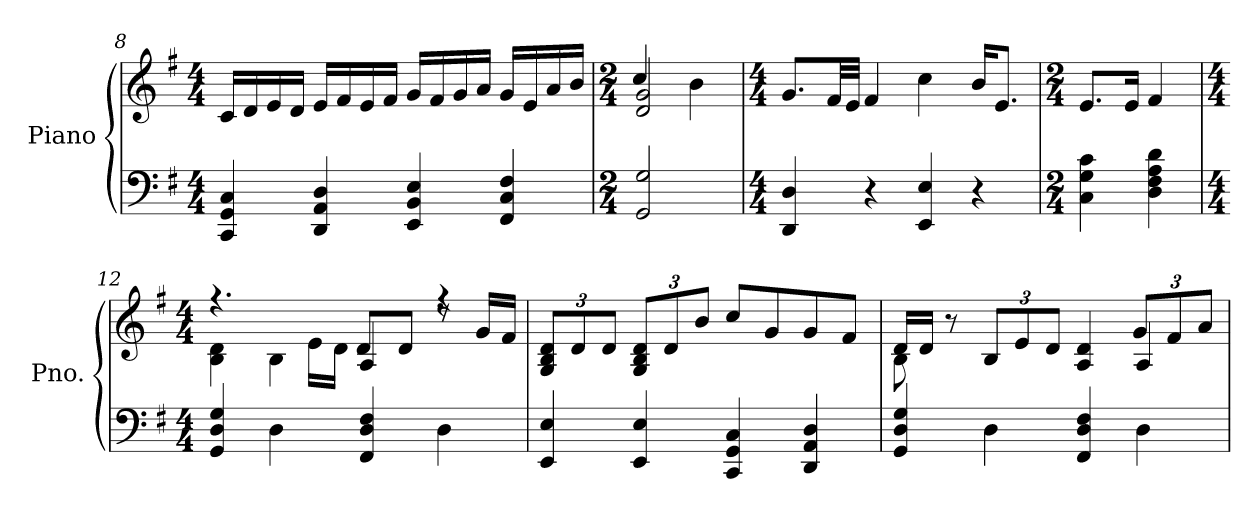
**kern	**kern
*part1	*part1
*staff2	*staff1
*I"Piano	*
*I'Pno.	*
*clefF4	*clefG2
*k[f#]	*k[f#]
*M4/4	*M4/4
=8	=8
4CC/ 4GG/ 4C/	16c/LL
.	16d/
.	16e/
.	16d/JJ
4DD/ 4AA/ 4D/	16e/LL
.	16f#/
.	16e/
.	16f#/JJ
4EE/ 4BB/ 4E/	16g/LL
.	16f#/
.	16g/
.	16a/JJ
4FF#/ 4C/ 4F#/	16g/LL
.	16e/
.	16a/
.	16b/JJ
=9	=9
*M2/4	*M2/4
*	*^
2GG/ 2G/	2d/ 2g/	4cc/
.	.	4b\
*	*v	*v
!!LO:LB:g=z
=10	=10
*M4/4	*M4/4
4DD/ 4D/	8.g/L
.	32f#/LL
.	32e/JJJ
4r	4f#/
4EE/ 4E/	4cc\
4r	16b/KL
.	8.e/J
=11	=11
*M2/4	*M2/4
4C\ 4G\ 4c\	8.e/L
.	16e/Jk
4D\ 4F#\ 4A\ 4d\	4f#/
=12	=12
*M4/4	*M4/4
*	*^
4GG/ 4D/ 4G/	4B\ 4d\	4.rff
4D\	4B\	.
.	.	16e\LL
.	.	16d\JJ
4FF#/ 4D/ 4F#/	4A/	8d/L
.	.	8d/J
4D\	8r	4rff
.	16g/LL	.
.	16f#/JJ	.
*	*v	*v
=13	=13
*	*Xbrackettup
4EE/ 4E/	12G/ 12B/ 12d/L
.	12d/
.	12d/J
4EE/ 4E/	12G/ 12B/ 12d/L
.	12d/
.	12b/J
4CC/ 4GG/ 4C/	8cc/L
.	8g/
4DD/ 4AA/ 4D/	8g/
.	8f#/J
=14	=14
*	*^
4GG/ 4D/ 4G/	8B\	16d/LL
.	.	16d/JJ
.	8r	8ryy
*	*v	*v
4D\	12B/L
.	12e/
.	12d/J
4FF#/ 4D/ 4F#/	4A/ 4d/
*	*^
4D\	4A/	12g/L
.	.	12f#/
.	.	12a/J
*	*v	*v
=	=
*-	*-
